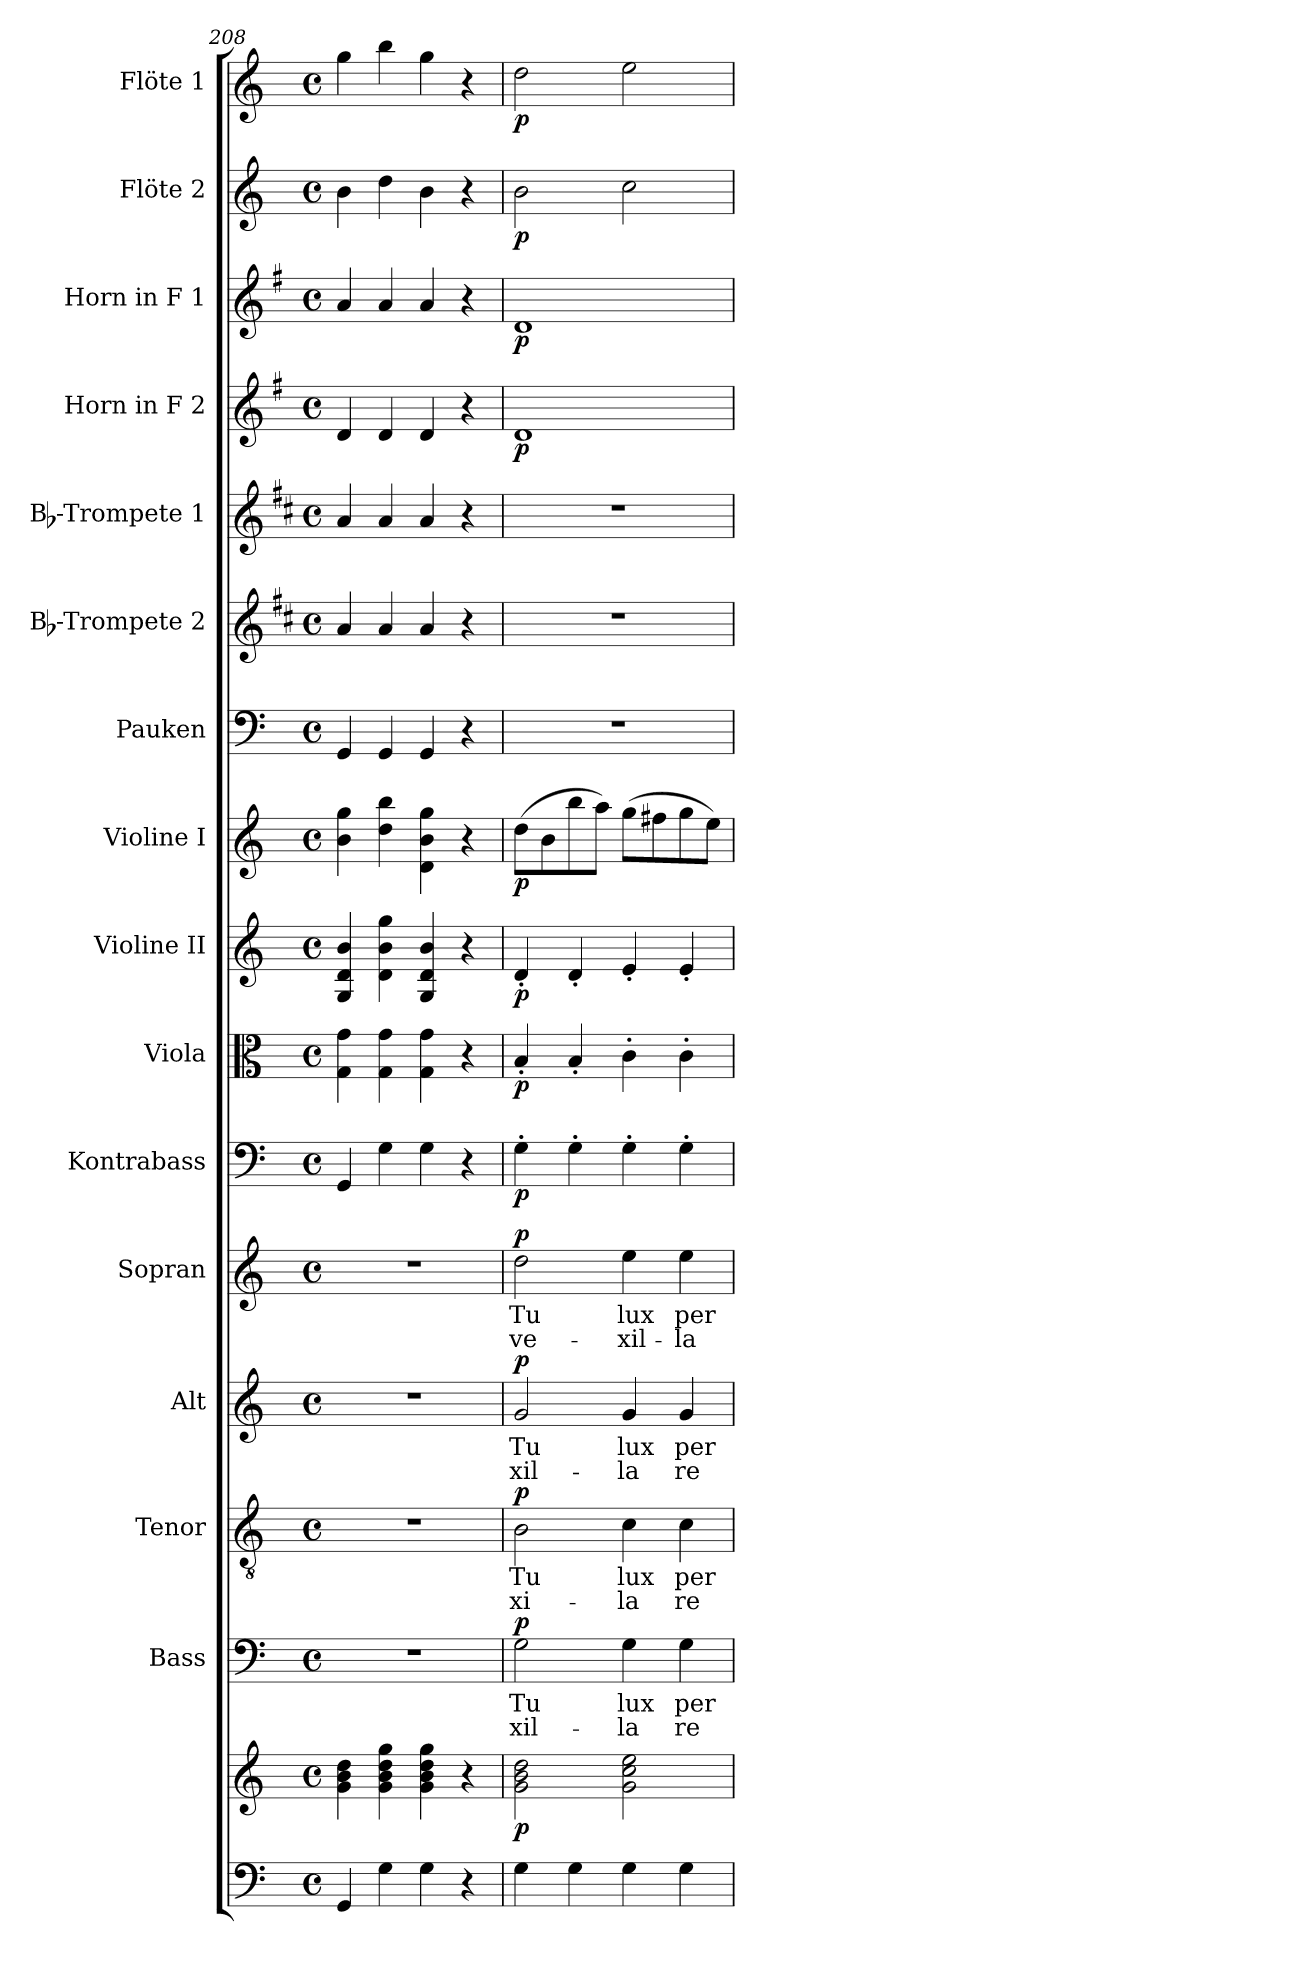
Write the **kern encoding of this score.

**kern	**kern	**dynam	**kern	**text	**text	**dynam	**kern	**text	**text	**dynam	**kern	**text	**text	**dynam	**kern	**text	**text	**dynam	**kern	**dynam	**kern	**dynam	**kern	**dynam	**kern	**dynam	**kern	**kern	**kern	**kern	**dynam	**kern	**dynam	**kern	**dynam	**kern	**dynam
*part16	*part16	*part16	*part15	*part15	*part15	*part15	*part14	*part14	*part14	*part14	*part13	*part13	*part13	*part13	*part12	*part12	*part12	*part12	*part11	*part11	*part10	*part10	*part9	*part9	*part8	*part8	*part7	*part6	*part5	*part4	*part4	*part3	*part3	*part2	*part2	*part1	*part1
*staff17	*staff16	*staff16/17	*staff15	*staff15	*staff15	*staff15	*staff14	*staff14	*staff14	*staff14	*staff13	*staff13	*staff13	*staff13	*staff12	*staff12	*staff12	*staff12	*staff11	*staff11	*staff10	*staff10	*staff9	*staff9	*staff8	*staff8	*staff7	*staff6	*staff5	*staff4	*staff4	*staff3	*staff3	*staff2	*staff2	*staff1	*staff1
*	*	*	*I"Bass	*	*	*	*I"Tenor	*	*	*	*I"Alt	*	*	*	*I"Sopran	*	*	*	*I"Kontrabass	*	*I"Viola	*	*I"Violine II	*	*I"Violine I	*	*I"Pauken	*I"Bb-Trompete 2	*I"Bb-Trompete 1	*I"Horn in F 2	*	*I"Horn in F 1	*	*I"Flöte 2	*	*I"Flöte 1	*
*	*	*	*I'B.	*	*	*	*I'T.	*	*	*	*I'A.	*	*	*	*I'S.	*	*	*	*I'Kb.	*	*I'Vla.	*	*I'Vl. II	*	*I'Vl. I	*	*I'Pk.	*I'Bb Trp. 2	*I'Bb Trp. 1	*	*	*	*	*I'Fl. 2	*	*I'Fl. 1	*
!!LO:PB:g=z
*clefF4	*clefG2	*	*clefF4	*	*	*	*clefGv2	*	*	*	*clefG2	*	*	*	*clefG2	*	*	*	*clefF4	*	*clefC3	*	*clefG2	*	*clefG2	*	*clefF4	*clefG2	*clefG2	*clefG2	*	*clefG2	*	*clefG2	*	*clefG2	*
*	*	*	*	*	*	*	*	*	*	*	*	*	*	*	*	*	*	*	*ITrd7c12	*	*	*	*	*	*	*	*	*ITrd1c2	*ITrd1c2	*ITrd4c7	*	*ITrd4c7	*	*	*	*	*
*k[]	*k[]	*	*k[]	*	*	*	*k[]	*	*	*	*k[]	*	*	*	*k[]	*	*	*	*k[]	*	*k[]	*	*k[]	*	*k[]	*	*k[]	*k[]	*k[]	*k[]	*	*k[]	*	*k[]	*	*k[]	*
*C:	*C:	*	*C:	*	*	*	*C:	*	*	*	*C:	*	*	*	*C:	*	*	*	*C:	*	*C:	*	*C:	*	*C:	*	*C:	*C:	*C:	*C:	*	*C:	*	*C:	*	*C:	*
*M4/4	*M4/4	*	*M4/4	*	*	*	*M4/4	*	*	*	*M4/4	*	*	*	*M4/4	*	*	*	*M4/4	*	*M4/4	*	*M4/4	*	*M4/4	*	*M4/4	*M4/4	*M4/4	*M4/4	*	*M4/4	*	*M4/4	*	*M4/4	*
*met(c)	*met(c)	*	*met(c)	*	*	*	*met(c)	*	*	*	*met(c)	*	*	*	*met(c)	*	*	*	*met(c)	*	*met(c)	*	*met(c)	*	*met(c)	*	*met(c)	*met(c)	*met(c)	*met(c)	*	*met(c)	*	*met(c)	*	*met(c)	*
=208	=208	=208	=208	=208	=208	=208	=208	=208	=208	=208	=208	=208	=208	=208	=208	=208	=208	=208	=208	=208	=208	=208	=208	=208	=208	=208	=208	=208	=208	=208	=208	=208	=208	=208	=208	=208	=208
4GG/	4g\ 4b\ 4dd\	.	1r	.	.	.	1r	.	.	.	1r	.	.	.	1r	.	.	.	4GGG/	.	4G\ 4g\	.	4G/ 4d/ 4b/	.	4b\ 4gg\	.	4GG/	4g/	4g/	4G/	.	4d/	.	4b\	.	4gg\	.
4G\	4g\ 4b\ 4dd\ 4gg\	.	.	.	.	.	.	.	.	.	.	.	.	.	.	.	.	.	4GG\	.	4G\ 4g\	.	4d\ 4b\ 4gg\	.	4dd\ 4bb\	.	4GG/	4g/	4g/	4G/	.	4d/	.	4dd\	.	4bb\	.
4G\	4g\ 4b\ 4dd\ 4gg\	.	.	.	.	.	.	.	.	.	.	.	.	.	.	.	.	.	4GG\	.	4G\ 4g\	.	4G/ 4d/ 4b/	.	4d\ 4b\ 4gg\	.	4GG/	4g/	4g/	4G/	.	4d/	.	4b\	.	4gg\	.
4r	4r	.	.	.	.	.	.	.	.	.	.	.	.	.	.	.	.	.	4r	.	4r	.	4r	.	4r	.	4r	4r	4r	4r	.	4r	.	4r	.	4r	.
=209	=209	=209	=209	=209	=209	=209	=209	=209	=209	=209	=209	=209	=209	=209	=209	=209	=209	=209	=209	=209	=209	=209	=209	=209	=209	=209	=209	=209	=209	=209	=209	=209	=209	=209	=209	=209	=209
!	!	!LO:DY:b	!	!LO:LY:b	!LO:LY:b	!LO:DY:a	!	!LO:LY:b	!LO:LY:b	!LO:DY:a	!	!LO:LY:b	!LO:LY:b	!LO:DY:a	!	!LO:LY:b	!LO:LY:b	!LO:DY:a	!	!LO:DY:b	!	!LO:DY:b	!	!LO:DY:b	!	!LO:DY:b	!	!	!	!	!LO:DY:b	!	!LO:DY:b	!	!LO:DY:b	!	!LO:DY:b
4G\	2g\ 2b\ 2dd\	p	2G\	Tu	-xil-	p	2B\	Tu	-xi-	p	2g/	Tu	-xil-	p	2dd\	Tu	ve-	p	4GG'>\	p	4B'</	p	4d'</	p	(>8dd\L	p	1r	1r	1r	1G	p	1G	p	2b\	p	2dd\	p
.	.	.	.	.	.	.	.	.	.	.	.	.	.	.	.	.	.	.	.	.	.	.	.	.	8b\	.	.	.	.	.	.	.	.	.	.	.	.
4G\	.	.	.	.	.	.	.	.	.	.	.	.	.	.	.	.	.	.	4GG'>\	.	4B'</	.	4d'</	.	8bb\	.	.	.	.	.	.	.	.	.	.	.	.
.	.	.	.	.	.	.	.	.	.	.	.	.	.	.	.	.	.	.	.	.	.	.	.	.	8aa\J)	.	.	.	.	.	.	.	.	.	.	.	.
!	!	!	!	!LO:LY:b	!LO:LY:b	!	!	!LO:LY:b	!LO:LY:b	!	!	!LO:LY:b	!LO:LY:b	!	!	!LO:LY:b	!LO:LY:b	!	!	!	!	!	!	!	!	!	!	!	!	!	!	!	!	!	!	!	!
4G\	2g\ 2cc\ 2ee\	.	4G\	lux	-la	.	4c\	lux	-la	.	4g/	lux	-la	.	4ee\	lux	-xil-	.	4GG'>\	.	4c'>\	.	4e'</	.	(>8gg\L	.	.	.	.	.	.	.	.	2cc\	.	2ee\	.
.	.	.	.	.	.	.	.	.	.	.	.	.	.	.	.	.	.	.	.	.	.	.	.	.	8ff#X\	.	.	.	.	.	.	.	.	.	.	.	.
!	!	!	!	!LO:LY:b	!LO:LY:b	!	!	!LO:LY:b	!LO:LY:b	!	!	!LO:LY:b	!LO:LY:b	!	!	!LO:LY:b	!LO:LY:b	!	!	!	!	!	!	!	!	!	!	!	!	!	!	!	!	!	!	!	!
4G\	.	.	4G\	per-	re-	.	4c\	per-	re-	.	4g/	per-	re-	.	4ee\	per-	-la	.	4GG'>\	.	4c'>\	.	4e'</	.	8gg\	.	.	.	.	.	.	.	.	.	.	.	.
.	.	.	.	.	.	.	.	.	.	.	.	.	.	.	.	.	.	.	.	.	.	.	.	.	8ee\J)	.	.	.	.	.	.	.	.	.	.	.	.
=	=	=	=	=	=	=	=	=	=	=	=	=	=	=	=	=	=	=	=	=	=	=	=	=	=	=	=	=	=	=	=	=	=	=	=	=	=
*-	*-	*-	*-	*-	*-	*-	*-	*-	*-	*-	*-	*-	*-	*-	*-	*-	*-	*-	*-	*-	*-	*-	*-	*-	*-	*-	*-	*-	*-	*-	*-	*-	*-	*-	*-	*-	*-
